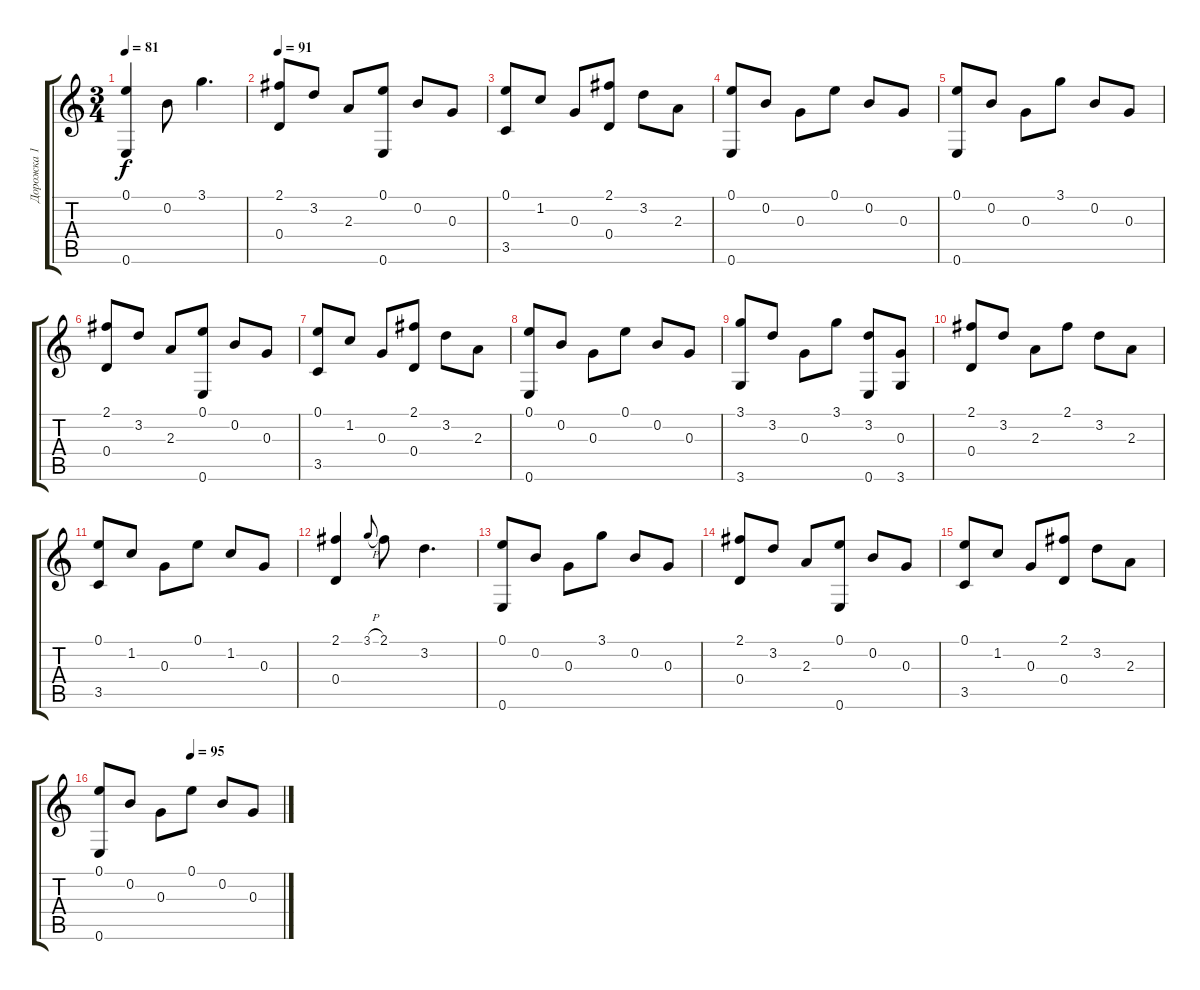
\track ("Дорожка 1" "Дорожка 1") {instrument acousticguitarsteel}
\staff {score tabs}
\tuning (E4 B3 G3 D3 A2 E2) {hide}
\ts (3 4)
\tempo 81
\clef g2
\ks c
(0.1 0.6).4{dy f} 0.2.8 3.1.4{d} |
\tempo 91
(2.1 0.4).8 3.2.8 2.3.8 (0.1 0.6).8 0.2.8 0.3.8 |
(0.1 3.5).8 1.2.8 0.3.8 (2.1 0.4).8 3.2.8 2.3.8 |
(0.1 0.6).8 0.2.8 0.3.8 0.1.8 0.2.8 0.3.8 |
(0.1 0.6).8 0.2.8 0.3.8 3.1.8 0.2.8 0.3.8 |
(2.1 0.4).8 3.2.8 2.3.8 (0.1 0.6).8 0.2.8 0.3.8 |
(0.1 3.5).8 1.2.8 0.3.8 (2.1 0.4).8 3.2.8 2.3.8 |
(0.1 0.6).8 0.2.8 0.3.8 0.1.8 0.2.8 0.3.8 |
(3.1 3.6).8 3.2.8 0.3.8 3.1.8 (3.2 0.6).8 (0.3 3.6).8 |
(2.1 0.4).8 3.2.8 2.3.8 2.1.8 3.2.8 2.3.8 |
(0.1 3.5).8 1.2.8 0.3.8 0.1.8 1.2.8 0.3.8 |
(2.1 0.4).4 3.1{h}.8{gr onbeat} 2.1.8 3.2.4{d} |
(0.1 0.6).8 0.2.8 0.3.8 3.1.8 0.2.8 0.3.8 |
(2.1 0.4).8 3.2.8 2.3.8 (0.1 0.6).8 0.2.8 0.3.8 |
(0.1 3.5).8 1.2.8 0.3.8 (2.1 0.4).8 3.2.8 2.3.8 |
\tempo (95 0.5)
(0.1 0.6).8 0.2.8 0.3.8 0.1.8 0.2.8 0.3.8
